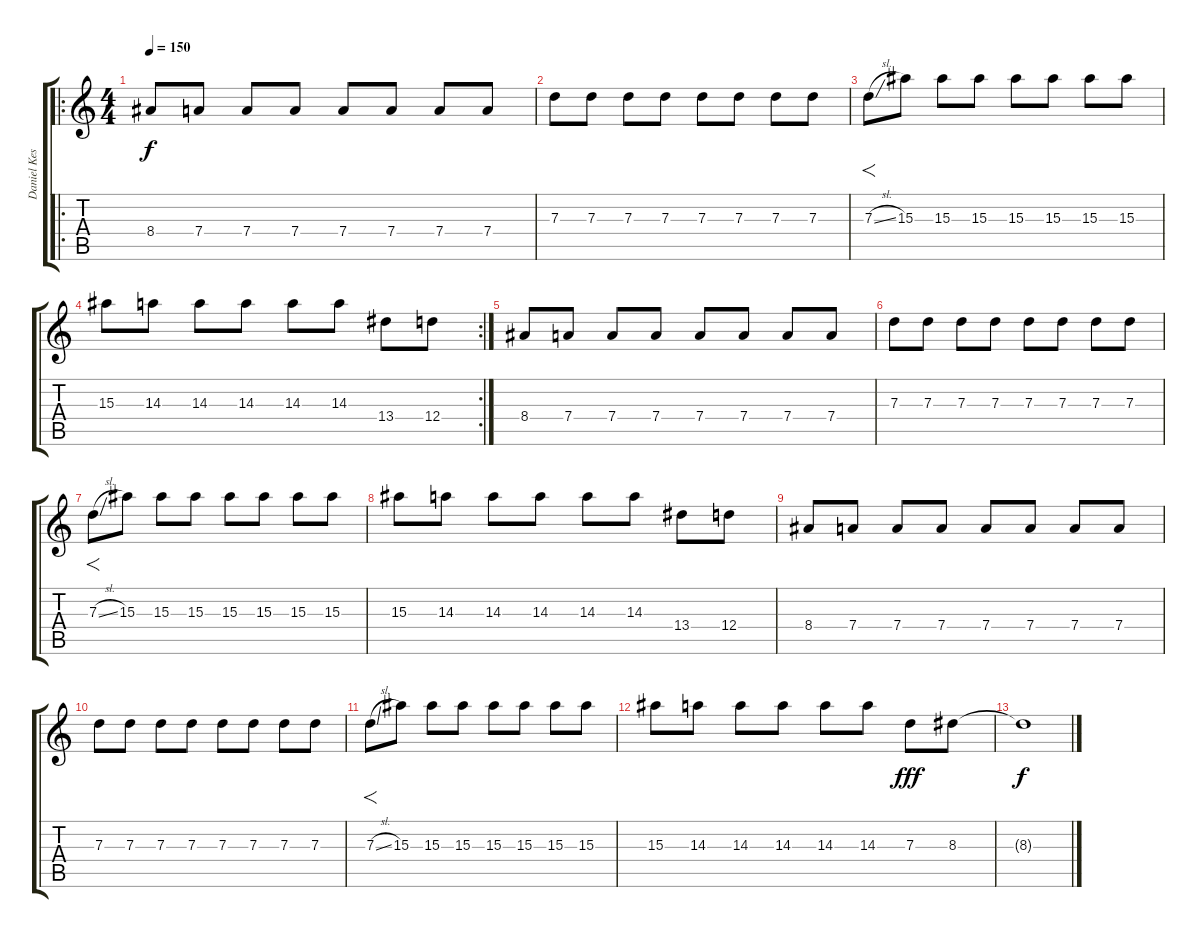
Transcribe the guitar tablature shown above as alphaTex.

\track ("Daniel Kessler" "Daniel Kes") {instrument electricguitarclean}
\staff {score tabs}
\tuning (E4 B3 G3 D3 A2 E2) {hide}
\ro
\ts (4 4)
\tempo 150
\clef g2
\ks c
8.4.8{dy f} 7.4.8 7.4.8 7.4.8 7.4.8 7.4.8 7.4.8 7.4.8 |
7.3.8 7.3.8 7.3.8 7.3.8 7.3.8 7.3.8 7.3.8 7.3.8 |
7.3{sl}.8{f} 15.3.8 15.3.8 15.3.8 15.3.8 15.3.8 15.3.8 15.3.8 |
\rc 2
15.3.8 14.3.8 14.3.8 14.3.8 14.3.8 14.3.8 13.4.8 12.4.8 |
8.4.8 7.4.8 7.4.8 7.4.8 7.4.8 7.4.8 7.4.8 7.4.8 |
7.3.8 7.3.8 7.3.8 7.3.8 7.3.8 7.3.8 7.3.8 7.3.8 |
7.3{sl}.8{f} 15.3.8 15.3.8 15.3.8 15.3.8 15.3.8 15.3.8 15.3.8 |
15.3.8 14.3.8 14.3.8 14.3.8 14.3.8 14.3.8 13.4.8 12.4.8 |
8.4.8 7.4.8 7.4.8 7.4.8 7.4.8 7.4.8 7.4.8 7.4.8 |
7.3.8 7.3.8 7.3.8 7.3.8 7.3.8 7.3.8 7.3.8 7.3.8 |
7.3{sl}.8{f} 15.3.8 15.3.8 15.3.8 15.3.8 15.3.8 15.3.8 15.3.8 |
15.3.8 14.3.8 14.3.8 14.3.8 14.3.8 14.3.8 7.3.8{dy fff} 8.3.8 |
8.3{t}.1{dy f}
